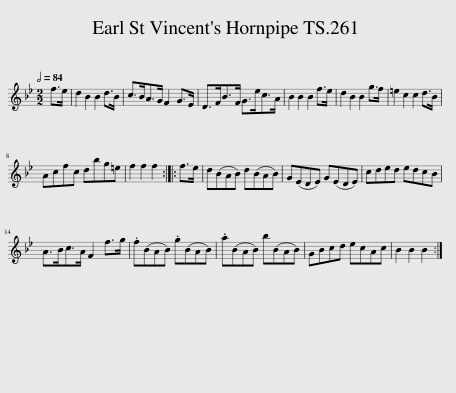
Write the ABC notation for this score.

X:1
L:1/8
Q:1/2=84
M:2/2
I:linebreak $
K:Bb
V:1 treble
V:1
 f>e | d2 B2 B2 d>B | c>BA>G F2 G>E | D>FB>F G>ec>A | B2 B2 B2 f>e | %5
 d2 B2 B2 g>f | =e2 c2 c2 d>B |$ Acfc dbg=e | f2 f2 f2 :: f>e | %10
 d(BAB) d(BAB) | G(EDE) G(EDE) | cded edcB |$ A>Bc>A F2 f>g | .f(BAB) .g(BAB) | %15
 .a(BAB) b(BAB) | GBcd ecAc | B2 B2 B2 :| %18
